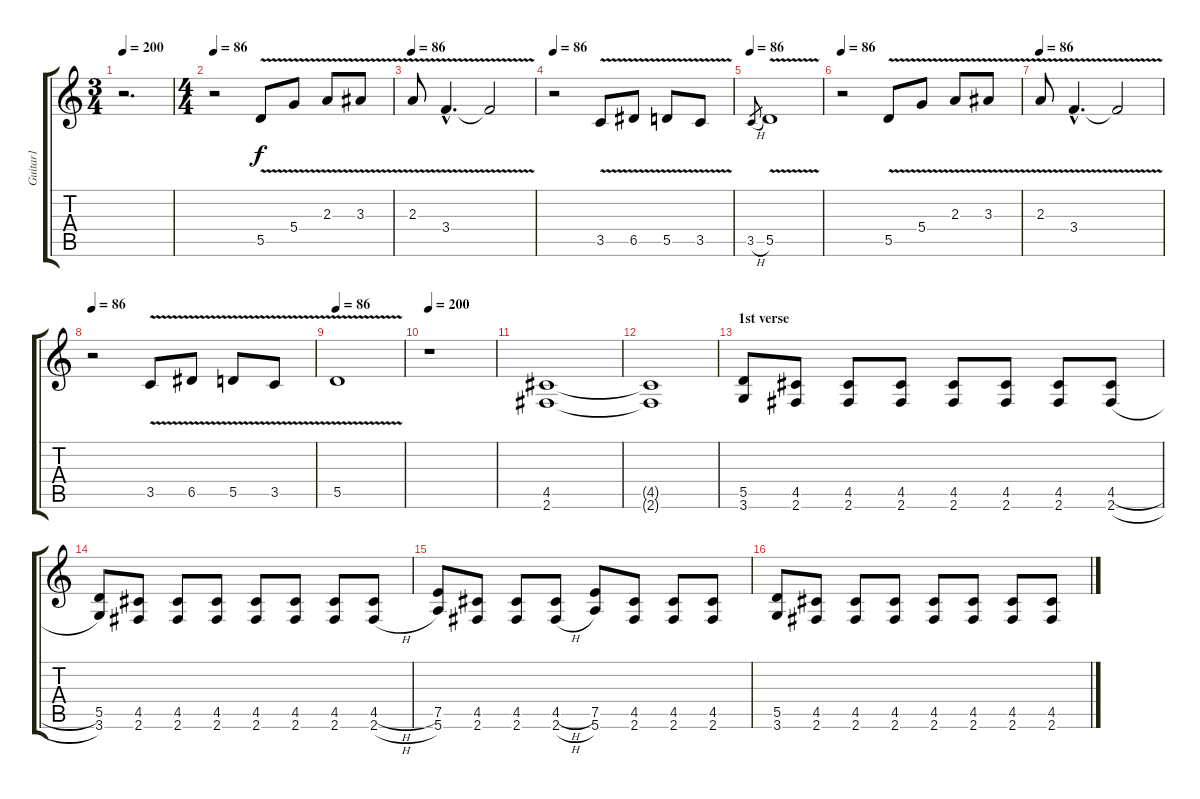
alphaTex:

\track ("Guitar1" "Guitar1") {instrument distortionguitar}
\staff {score tabs}
\tuning (E4 B3 G3 D3 A2 E2) {hide}
\ts (3 4)
\tempo 200
\clef g2
\ks c
r.2{d dy f instrument distortionguitar} |
\ts (4 4)
\tempo 86
r.2{balance 8} 5.5{v}.8 5.4{v}.8 2.3{v}.8 3.3{v}.8 |
\tempo 86
2.3{v}.8 3.4{v hac}.4{d} 3.4{t}.2 |
\tempo 86
r.2 3.5{v}.8 6.5{v}.8 5.5{v}.8 3.5{v}.8 |
\tempo 86
3.5{h}.8{gr} 5.5{v}.1 |
\tempo 86
r.2 5.5{v}.8 5.4{v}.8 2.3{v}.8 3.3{v}.8 |
\tempo 86
2.3{v}.8 3.4{v hac}.4{d} 3.4{t}.2 |
\tempo 86
r.2 3.5{v}.8 6.5{v}.8 5.5{v}.8 3.5{v}.8 |
\tempo 86
5.5{v}.1 |
\tempo 200
r.1 |
(4.5 2.6).1{balance 16} |
(4.5{t} 2.6{t}).1 |
\section ("" "1st verse")
(5.5 3.6).8 (4.5 2.6).8 (4.5 2.6).8 (4.5 2.6).8 (4.5 2.6).8 (4.5 2.6).8 (4.5 2.6).8 (4.5{h} 2.6{h}).8 |
(5.5 3.6).8 (4.5 2.6).8 (4.5 2.6).8 (4.5 2.6).8 (4.5 2.6).8 (4.5 2.6).8 (4.5 2.6).8 (4.5{h} 2.6{h}).8 |
(7.5 5.6).8 (4.5 2.6).8 (4.5 2.6).8 (4.5{h} 2.6{h}).8 (7.5 5.6).8 (4.5 2.6).8 (4.5 2.6).8 (4.5 2.6).8 |
(5.5 3.6).8 (4.5 2.6).8 (4.5 2.6).8 (4.5 2.6).8 (4.5 2.6).8 (4.5 2.6).8 (4.5 2.6).8 (4.5{h} 2.6{h}).8
